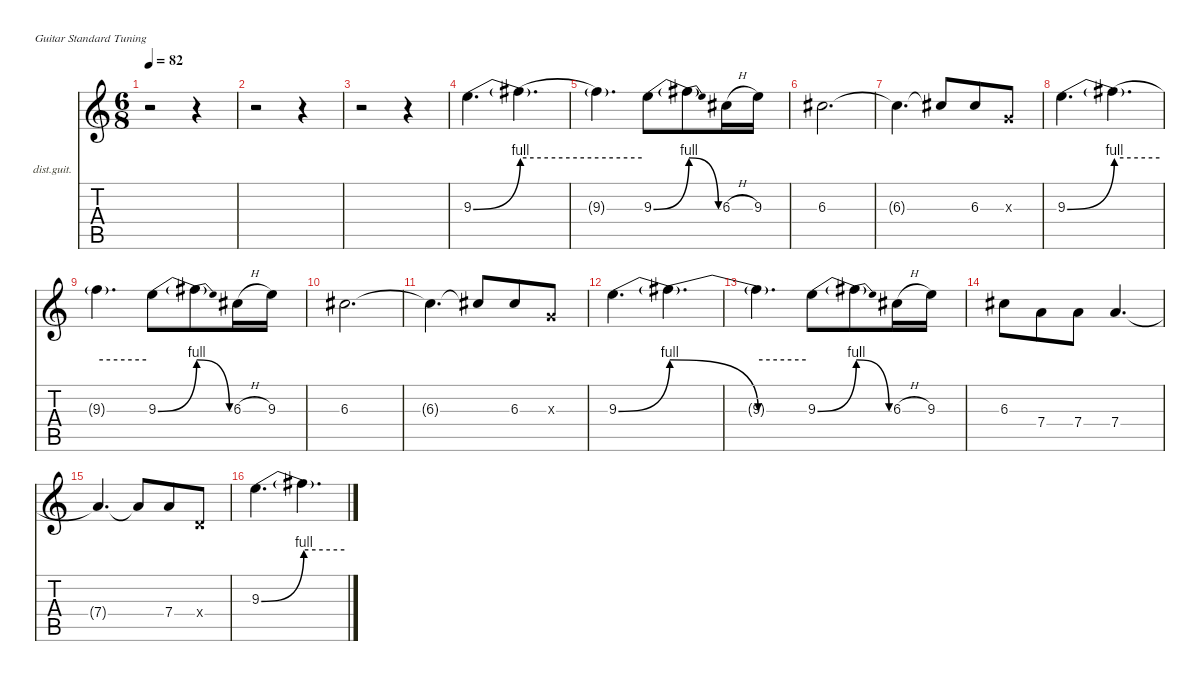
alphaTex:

\defaultSystemsLayout 4
\hideDynamics
\bracketExtendMode nobrackets
\firstSystemTrackNameOrientation horizontal
\otherSystemsTrackNameOrientation horizontal
\track ("Harmony Guitar 1" "dist.guit.") {instrument distortionguitar}
\staff {score tabs}
\tuning (E4 B3 G3 D3 A2 E2)
\ts (6 8)
\tempo 82
\clef g2
\ks c
r.2{dy ff} r.4 |
r.2 r.4 |
r.2 r.4 |
9.3{be (bend 0 0 60 4)}.4{d} 9.3{be (hold 0 4 60 4) t}.4{d dy f} |
9.3{be (hold 0 4 60 4) t}.4{d} 9.3{be (bend 0 0 60 4)}.8{dy ff} 9.3{be (release 0 4 60 0) t}.8{dy f} 6.3{h acc #}.16{dy ff} 9.3.16{dy f} |
6.3{acc #}.2{d dy ff} |
6.3{t acc #}.4{d dy f} 6.3{t acc #}.8 6.3{acc #}.8{dy mf} 0.3{x}.8{dy f} |
9.3{be (bend 0 0 60 4)}.4{d dy ff} 9.3{be (hold 0 4 60 4) t}.4{d dy f} |
9.3{be (hold 0 4 60 4) t}.4{d} 9.3{be (bend 0 0 60 4)}.8{dy ff} 9.3{be (release 0 4 60 0) t}.8{dy f} 6.3{h acc #}.16{dy ff} 9.3.16{dy f} |
6.3{acc #}.2{d dy ff} |
6.3{t acc #}.4{d dy f} 6.3{t acc #}.8 6.3{acc #}.8{dy mf} 0.3{x}.8{dy f} |
9.3{be (bend 0 0 60 4)}.4{d dy ff} 9.3{be (release 0 4 60 0) t}.4{d dy f} |
9.3{be (hold 0 4 60 4) t}.4{d} 9.3{be (bend 0 0 60 4)}.8{dy ff} 9.3{be (release 0 4 60 0) t}.8{dy f} 6.3{h acc #}.16 9.3.16{dy ff} |
6.3{acc #}.8 7.4.8 7.4.8 7.4.4{d} |
7.4{t}.4{d dy f} 7.4{t}.8 7.4.8{dy mf} 0.4{x}.8{dy f} |
9.3{be (bend 0 0 60 4)}.4{d dy ff} 9.3{be (hold 0 4 60 4) t}.4{d dy f}
